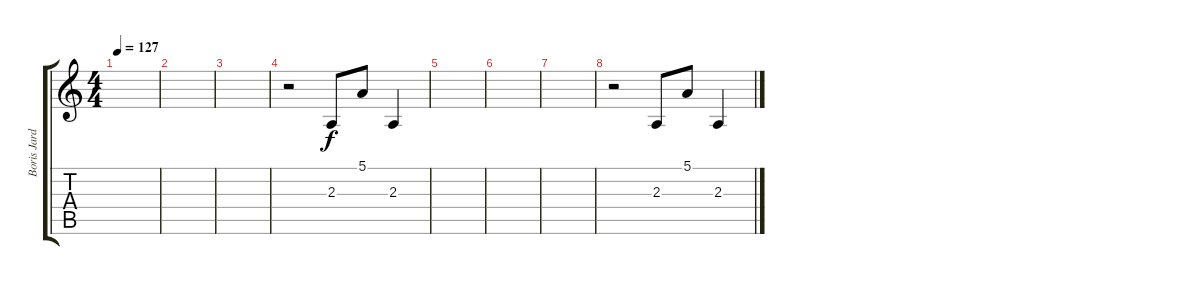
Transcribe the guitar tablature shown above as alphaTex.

\track ("Boris Jardel chant" "Boris Jard") {instrument choiraahs}
\staff {score tabs}
\tuning (E4 B3 G3 D3 A2 E2) {hide}
\ts (4 4)
\tempo 127
\clef g2
\ks c
|
|
|
r.2 2.3.8 5.1.8 2.3.4 |
|
|
|
r.2 2.3.8 5.1.8 2.3.4
